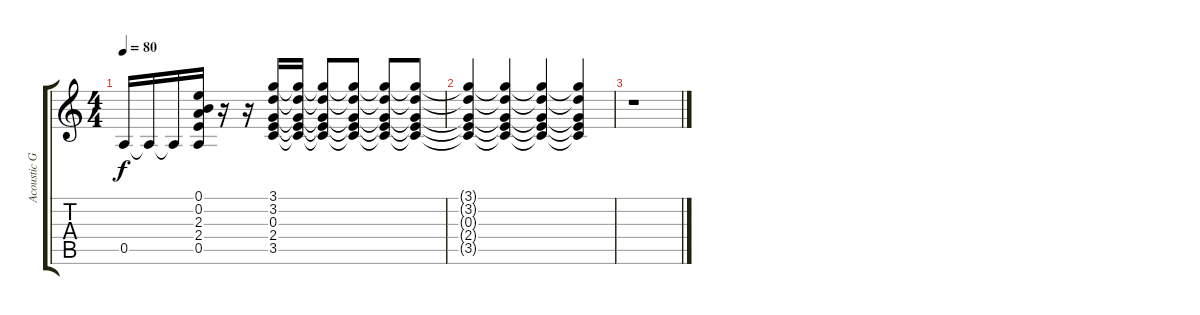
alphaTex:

\track ("Acoustic Guitar" "Acoustic G") {instrument acousticguitarsteel}
\staff {score tabs}
\tuning (E4 B3 G3 D3 A2 E2) {hide}
\ts (4 4)
\tempo 80
\clef g2
\ks c
0.5.16{dy f} 0.5{t}.16 0.5{t}.16 (0.1 0.2 2.3 2.4 0.5).16 r.16 r.16 (3.1 3.2 0.3 2.4 3.5).16 (3.1{t} 3.2{t} 0.3{t} 2.4{t} 3.5{t}).16 (3.1{t} 3.2{t} 0.3{t} 2.4{t} 3.5{t}).8 (3.1{t} 3.2{t} 0.3{t} 2.4{t} 3.5{t}).8 (3.1{t} 3.2{t} 0.3{t} 2.4{t} 3.5{t}).8 (3.1{t} 3.2{t} 0.3{t} 2.4{t} 3.5{t}).8 |
(3.1{t} 3.2{t} 0.3{t} 2.4{t} 3.5{t}).4 (3.1{t} 3.2{t} 0.3{t} 2.4{t} 3.5{t}).4 (3.1{t} 3.2{t} 0.3{t} 2.4{t} 3.5{t}).4 (3.1{t} 3.2{t} 0.3{t} 2.4{t} 3.5{t}).4 |
r.1
